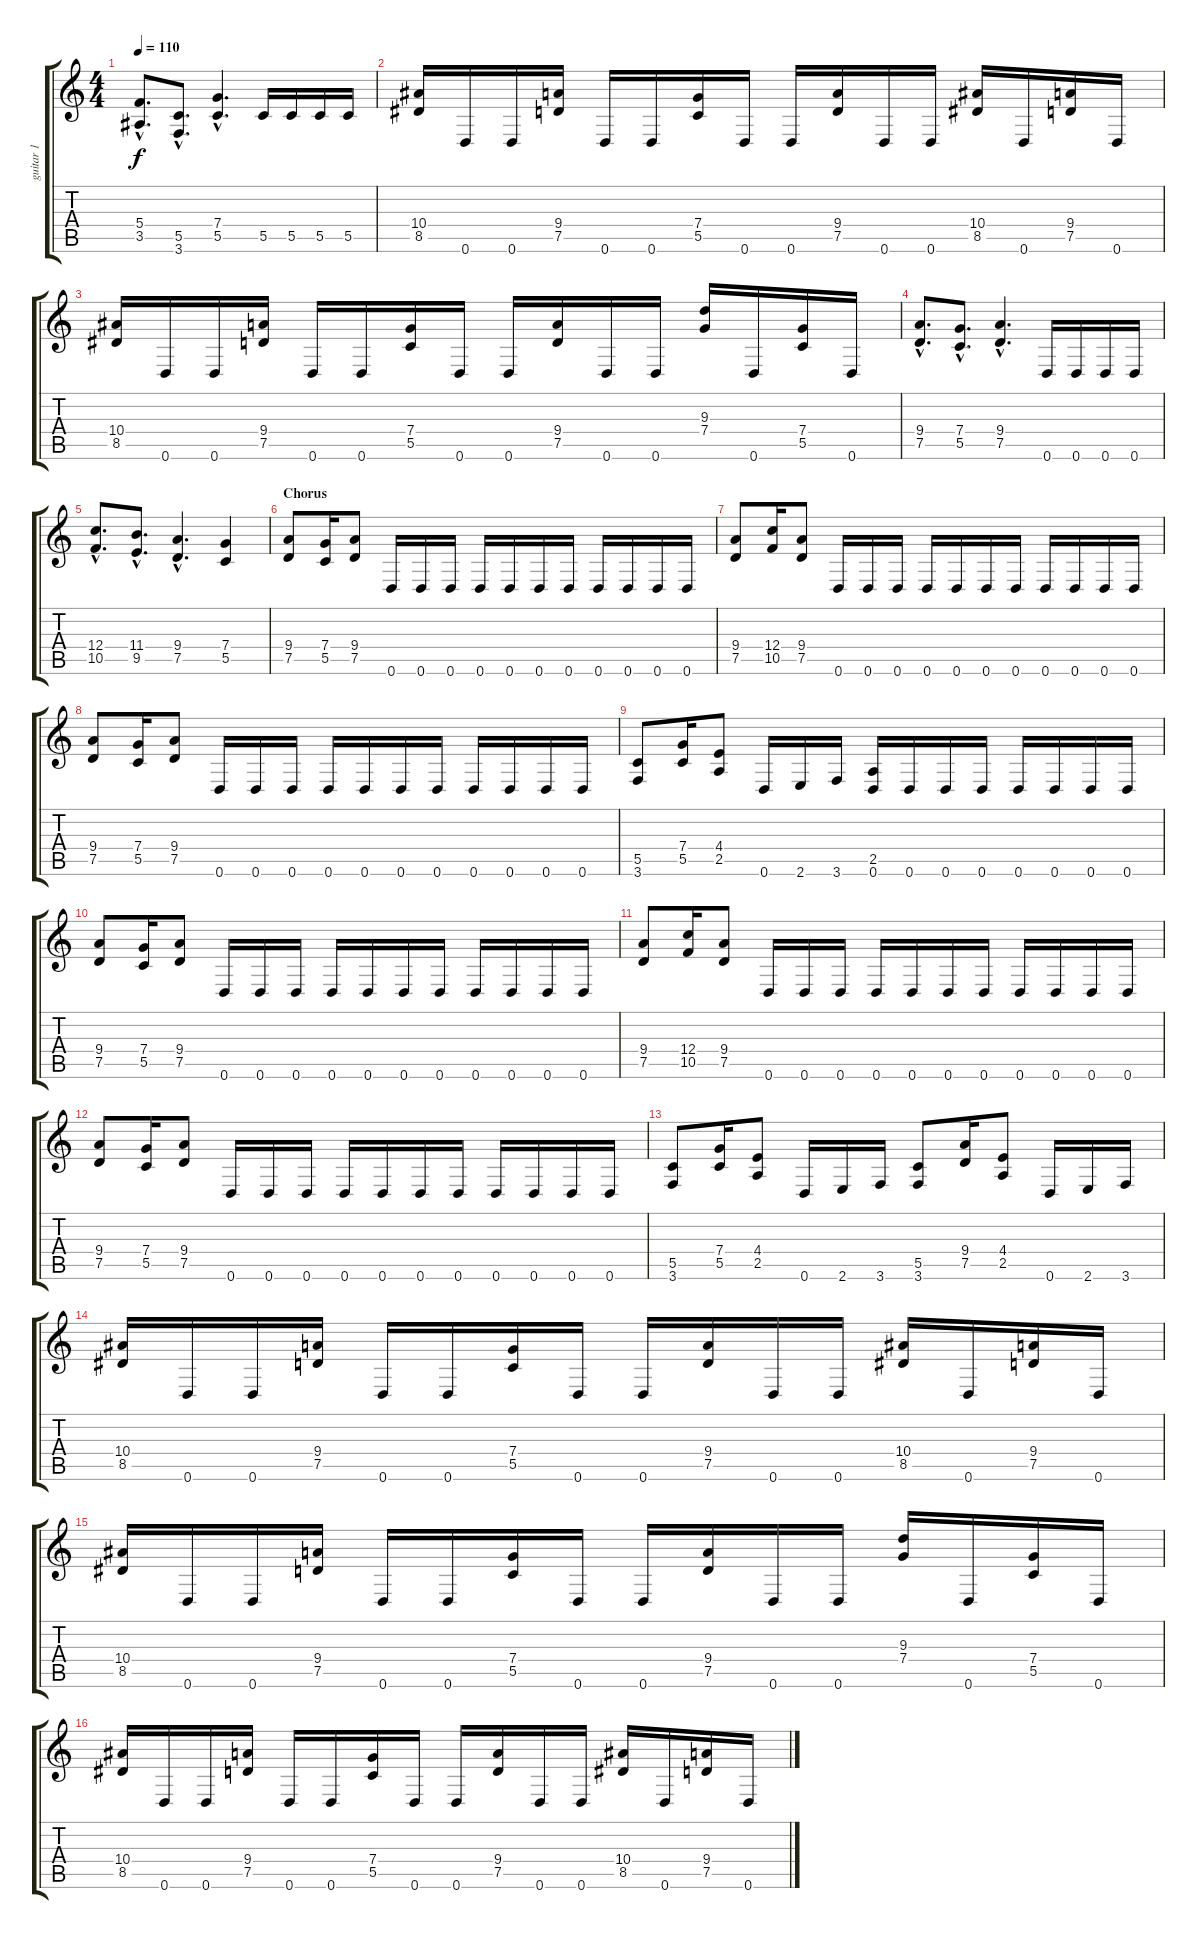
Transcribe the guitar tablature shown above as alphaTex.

\track ("guitar 1" "guitar 1") {instrument distortionguitar}
\staff {score tabs}
\tuning (D4 A3 F3 C3 G2 D2) {hide}
\ts (4 4)
\tempo 110
\clef g2
\ks c
(5.4{hac} 3.5{hac}).8{d dy f} (5.5{hac} 3.6{hac}).8{d} (7.4{hac} 5.5{hac}).4{d} 5.5.16 5.5.16 5.5.16 5.5.16 |
(10.4 8.5).16 0.6.16 0.6.16 (9.4 7.5).16 0.6.16 0.6.16 (7.4 5.5).16 0.6.16 0.6.16 (9.4 7.5).16 0.6.16 0.6.16 (10.4 8.5).16 0.6.16 (9.4 7.5).16 0.6.16 |
(10.4 8.5).16 0.6.16 0.6.16 (9.4 7.5).16 0.6.16 0.6.16 (7.4 5.5).16 0.6.16 0.6.16 (9.4 7.5).16 0.6.16 0.6.16 (9.3 7.4).16 0.6.16 (7.4 5.5).16 0.6.16 |
(9.4{hac} 7.5{hac}).8{d} (7.4{hac} 5.5{hac}).8{d} (9.4{hac} 7.5{hac}).4{d} 0.6.16 0.6.16 0.6.16 0.6.16 |
(12.4{hac} 10.5{hac}).8{d} (11.4{hac} 9.5{hac}).8{d} (9.4{hac} 7.5{hac}).4{d} (7.4 5.5).4 |
\section ("" "Chorus")
(9.4 7.5).8 (7.4 5.5).16 (9.4 7.5).8 0.6.16 0.6.16 0.6.16 0.6.16 0.6.16 0.6.16 0.6.16 0.6.16 0.6.16 0.6.16 0.6.16 |
(9.4 7.5).8 (12.4 10.5).16 (9.4 7.5).8 0.6.16 0.6.16 0.6.16 0.6.16 0.6.16 0.6.16 0.6.16 0.6.16 0.6.16 0.6.16 0.6.16 |
(9.4 7.5).8 (7.4 5.5).16 (9.4 7.5).8 0.6.16 0.6.16 0.6.16 0.6.16 0.6.16 0.6.16 0.6.16 0.6.16 0.6.16 0.6.16 0.6.16 |
(5.5 3.6).8 (7.4 5.5).16 (4.4 2.5).8 0.6.16 2.6.16 3.6.16 (2.5 0.6).16 0.6.16 0.6.16 0.6.16 0.6.16 0.6.16 0.6.16 0.6.16 |
(9.4 7.5).8 (7.4 5.5).16 (9.4 7.5).8 0.6.16 0.6.16 0.6.16 0.6.16 0.6.16 0.6.16 0.6.16 0.6.16 0.6.16 0.6.16 0.6.16 |
(9.4 7.5).8 (12.4 10.5).16 (9.4 7.5).8 0.6.16 0.6.16 0.6.16 0.6.16 0.6.16 0.6.16 0.6.16 0.6.16 0.6.16 0.6.16 0.6.16 |
(9.4 7.5).8 (7.4 5.5).16 (9.4 7.5).8 0.6.16 0.6.16 0.6.16 0.6.16 0.6.16 0.6.16 0.6.16 0.6.16 0.6.16 0.6.16 0.6.16 |
(5.5 3.6).8 (7.4 5.5).16 (4.4 2.5).8 0.6.16 2.6.16 3.6.16 (5.5 3.6).8 (9.4 7.5).16 (4.4 2.5).8 0.6.16 2.6.16 3.6.16 |
(10.4 8.5).16 0.6.16 0.6.16 (9.4 7.5).16 0.6.16 0.6.16 (7.4 5.5).16 0.6.16 0.6.16 (9.4 7.5).16 0.6.16 0.6.16 (10.4 8.5).16 0.6.16 (9.4 7.5).16 0.6.16 |
(10.4 8.5).16 0.6.16 0.6.16 (9.4 7.5).16 0.6.16 0.6.16 (7.4 5.5).16 0.6.16 0.6.16 (9.4 7.5).16 0.6.16 0.6.16 (9.3 7.4).16 0.6.16 (7.4 5.5).16 0.6.16 |
(10.4 8.5).16 0.6.16 0.6.16 (9.4 7.5).16 0.6.16 0.6.16 (7.4 5.5).16 0.6.16 0.6.16 (9.4 7.5).16 0.6.16 0.6.16 (10.4 8.5).16 0.6.16 (9.4 7.5).16 0.6.16
